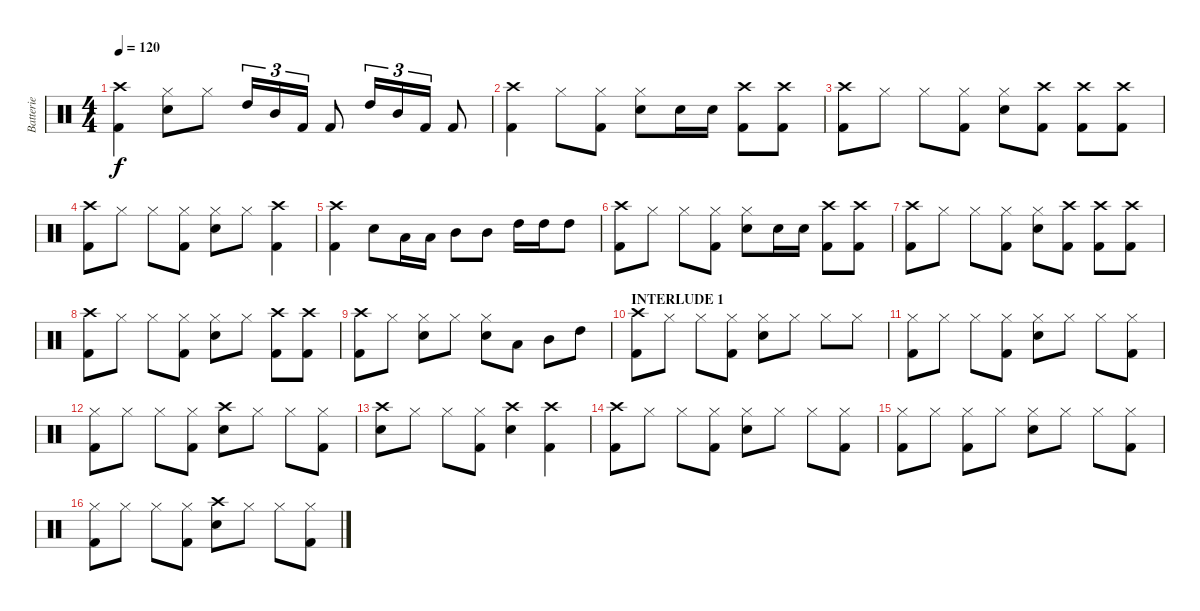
\track ("Batterie" "Batterie") {instrument percussion}
\staff {score}
\articulation defaults
\ts (4 4)
\tempo 120
\clef neutral
\ks c
("Crash high (hit)" "Kick (hit) 2").4{dy f} ("Hi-Hat (closed)" "Snare (hit) 2").8 "Hi-Hat (closed)".8 "High Tom (hit)".16{tu (3 2)} "Mid Tom (hit)".16{tu (3 2)} "Kick (hit) 2".16{tu (3 2)} "Kick (hit) 2".8 "High Tom (hit)".16{tu (3 2)} "Mid Tom (hit)".16{tu (3 2)} "Kick (hit) 2".16{tu (3 2)} "Kick (hit) 2".8 |
("Crash high (hit)" "Kick (hit) 2").4 "Hi-Hat (closed)".8 ("Hi-Hat (closed)" "Kick (hit) 2").8 ("Hi-Hat (closed)" "Snare (hit) 2").8 "Snare (hit) 2".16 "Snare (hit) 2".16 ("Crash high (hit)" "Kick (hit) 2").8 ("Crash high (hit)" "Kick (hit) 2").8 |
("Crash high (hit)" "Kick (hit) 2").8 "Hi-Hat (closed)".8 "Hi-Hat (closed)".8 ("Hi-Hat (closed)" "Kick (hit) 2").8 ("Hi-Hat (closed)" "Snare (hit) 2").8 ("Crash high (hit)" "Kick (hit) 2").8 ("Crash high (hit)" "Kick (hit) 2").8 ("Crash high (hit)" "Kick (hit) 2").8 |
("Crash high (hit)" "Kick (hit) 2").8 "Hi-Hat (closed)".8 "Hi-Hat (closed)".8 ("Hi-Hat (closed)" "Kick (hit) 2").8 ("Hi-Hat (closed)" "Snare (hit) 2").8 "Hi-Hat (closed)".8 ("Crash high (hit)" "Kick (hit) 2").4 |
("Crash high (hit)" "Kick (hit) 2").4 "Snare (hit) 2".8 "Low Tom (hit)".16 "Low Tom (hit)".16 "Mid Tom (hit)".8 "Mid Tom (hit)".8 "High Tom (hit)".16 "High Tom (hit)".16 "High Tom (hit)".8 |
("Crash high (hit)" "Kick (hit) 2").8 "Hi-Hat (closed)".8 "Hi-Hat (closed)".8 ("Hi-Hat (closed)" "Kick (hit) 2").8 ("Hi-Hat (closed)" "Snare (hit) 2").8 "Snare (hit) 2".16 "Snare (hit) 2".16 ("Crash high (hit)" "Kick (hit) 2").8 ("Crash high (hit)" "Kick (hit) 2").8 |
("Crash high (hit)" "Kick (hit) 2").8 "Hi-Hat (closed)".8 "Hi-Hat (closed)".8 ("Hi-Hat (closed)" "Kick (hit) 2").8 ("Hi-Hat (closed)" "Snare (hit) 2").8 ("Crash high (hit)" "Kick (hit) 2").8 ("Crash high (hit)" "Kick (hit) 2").8 ("Crash high (hit)" "Kick (hit) 2").8 |
("Crash high (hit)" "Kick (hit) 2").8 "Hi-Hat (closed)".8 "Hi-Hat (closed)".8 ("Hi-Hat (closed)" "Kick (hit) 2").8 ("Hi-Hat (closed)" "Snare (hit) 2").8 "Hi-Hat (closed)".8 ("Crash high (hit)" "Kick (hit) 2").8 ("Crash high (hit)" "Kick (hit) 2").8 |
("Crash high (hit)" "Kick (hit) 2").8 "Hi-Hat (closed)".8 ("Hi-Hat (closed)" "Snare (hit) 2").8 "Hi-Hat (closed)".8 ("Hi-Hat (closed)" "Snare (hit) 2").8 "Low Tom (hit)".8 "Mid Tom (hit)".8 "High Tom (hit)".8 |
\section ("" "INTERLUDE 1")
("Crash high (hit)" "Kick (hit) 2").8 "Hi-Hat (closed)".8 "Hi-Hat (closed)".8 ("Hi-Hat (closed)" "Kick (hit) 2").8 ("Hi-Hat (closed)" "Snare (hit) 2").8 "Hi-Hat (closed)".8 "Hi-Hat (closed)".8 "Hi-Hat (closed)".8 |
("Hi-Hat (closed)" "Kick (hit) 2").8 "Hi-Hat (closed)".8 "Hi-Hat (closed)".8 ("Hi-Hat (closed)" "Kick (hit) 2").8 ("Hi-Hat (closed)" "Snare (hit) 2").8 "Hi-Hat (closed)".8 "Hi-Hat (closed)".8 ("Hi-Hat (closed)" "Kick (hit) 2").8 |
("Hi-Hat (closed)" "Kick (hit) 2").8 "Hi-Hat (closed)".8 "Hi-Hat (closed)".8 ("Hi-Hat (closed)" "Kick (hit) 2").8 ("Crash high (hit)" "Snare (hit) 2").8 "Hi-Hat (closed)".8 "Hi-Hat (closed)".8 ("Hi-Hat (closed)" "Kick (hit) 2").8 |
("Crash high (hit)" "Snare (hit) 2").8 "Hi-Hat (closed)".8 "Hi-Hat (closed)".8 ("Hi-Hat (closed)" "Kick (hit) 2").8 ("Crash high (hit)" "Snare (hit) 2").4 ("Crash high (hit)" "Kick (hit) 2").4 |
("Crash high (hit)" "Kick (hit) 2").8 "Hi-Hat (closed)".8 "Hi-Hat (closed)".8 ("Hi-Hat (closed)" "Kick (hit) 2").8 ("Hi-Hat (closed)" "Snare (hit) 2").8 "Hi-Hat (closed)".8 "Hi-Hat (closed)".8 ("Hi-Hat (closed)" "Kick (hit) 2").8 |
("Hi-Hat (closed)" "Kick (hit) 2").8 "Hi-Hat (closed)".8 ("Hi-Hat (closed)" "Kick (hit) 2").8 "Hi-Hat (closed)".8 ("Hi-Hat (closed)" "Snare (hit) 2").8 "Hi-Hat (closed)".8 "Hi-Hat (closed)".8 ("Hi-Hat (closed)" "Kick (hit) 2").8 |
("Hi-Hat (closed)" "Kick (hit) 2").8 "Hi-Hat (closed)".8 "Hi-Hat (closed)".8 ("Hi-Hat (closed)" "Kick (hit) 2").8 ("Crash high (hit)" "Snare (hit) 2").8 "Hi-Hat (closed)".8 "Hi-Hat (closed)".8 ("Hi-Hat (closed)" "Kick (hit) 2").8
